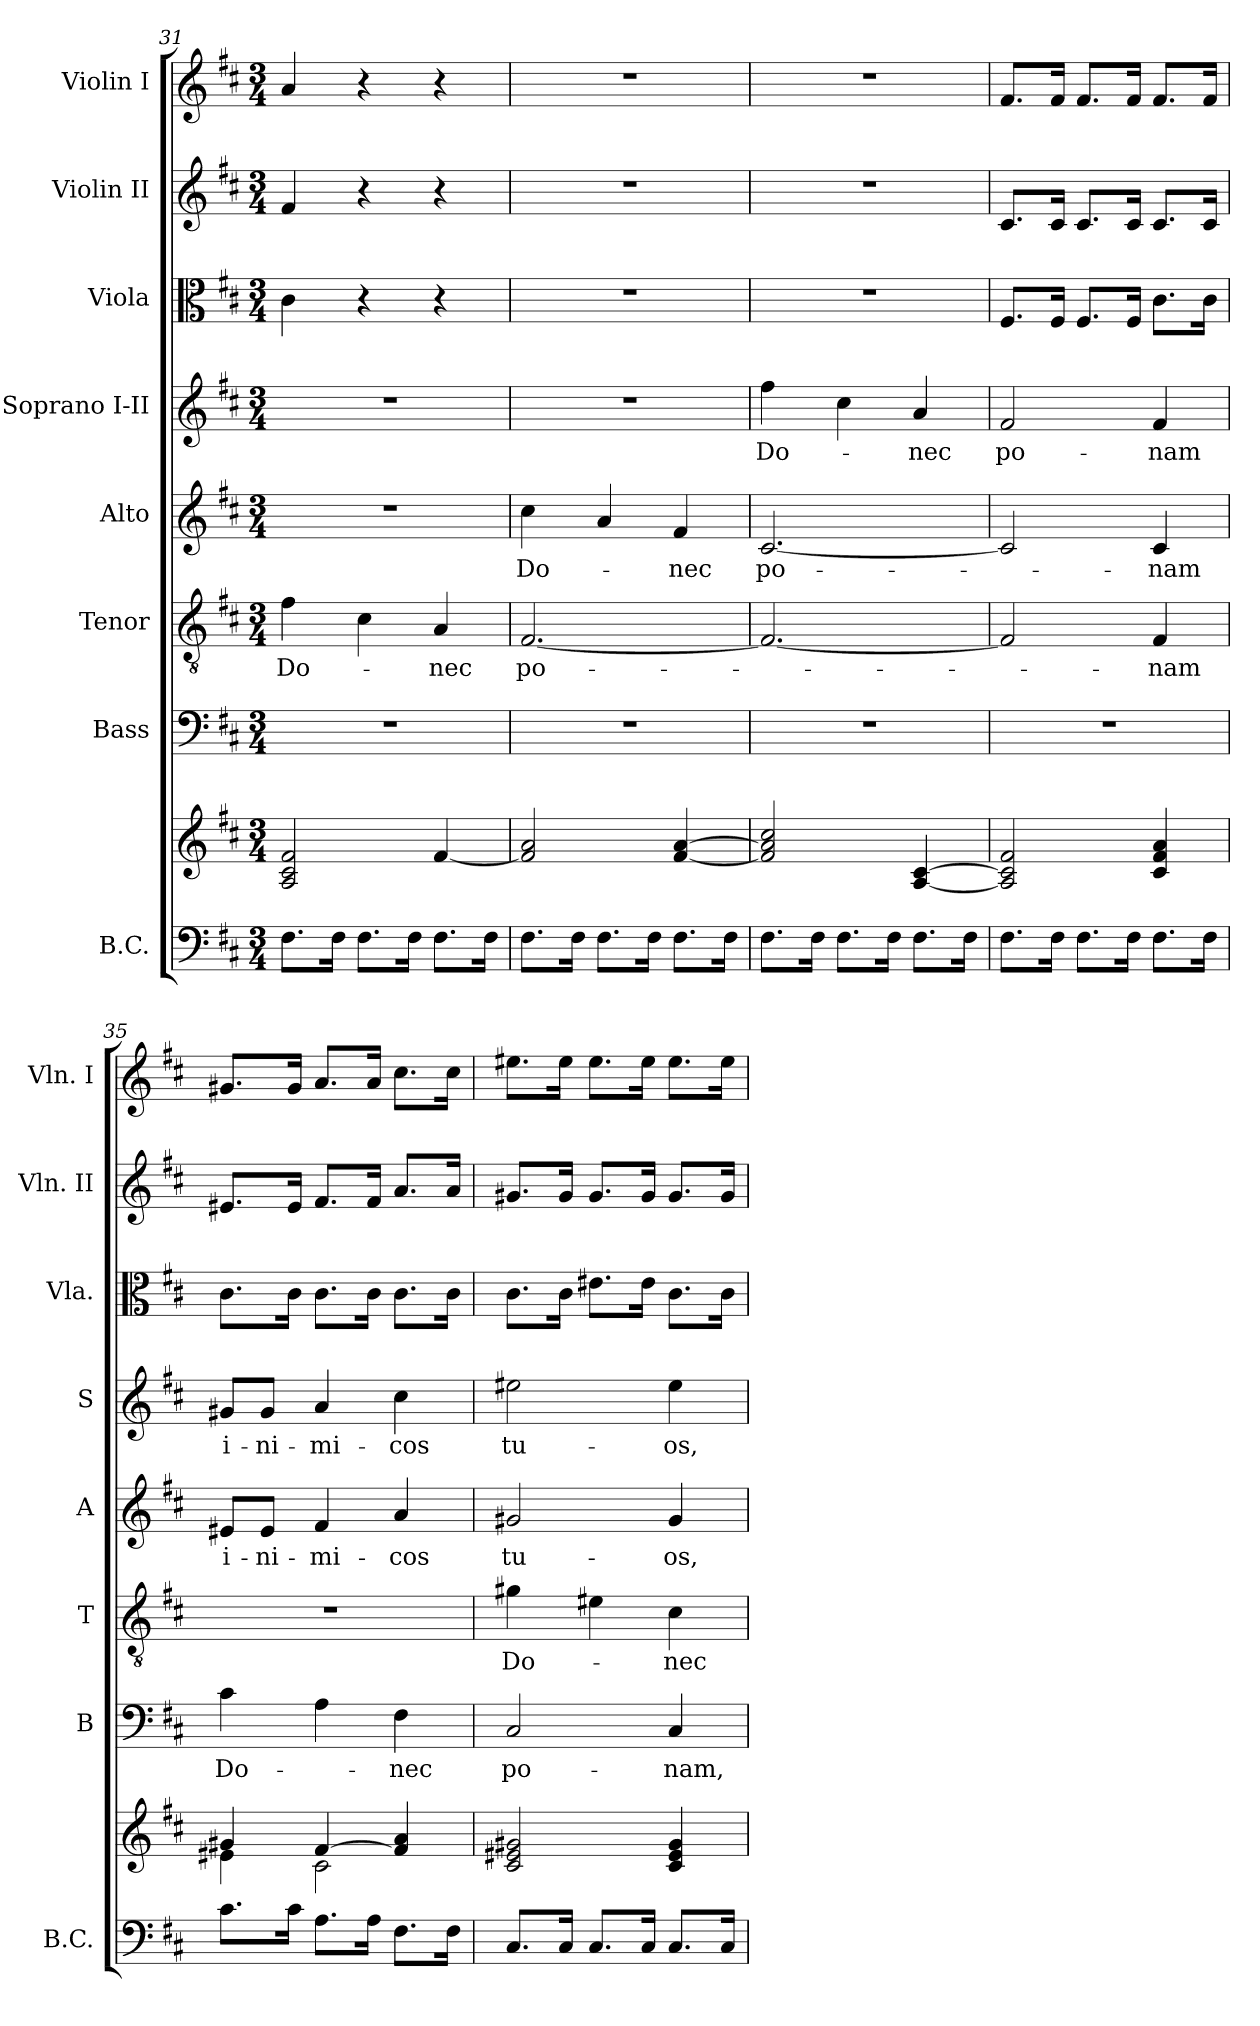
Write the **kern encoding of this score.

**kern	**kern	**kern	**text	**kern	**text	**kern	**text	**kern	**text	**kern	**kern	**kern
*part8	*part8	*part7	*part7	*part6	*part6	*part5	*part5	*part4	*part4	*part3	*part2	*part1
*staff9	*staff8	*staff7	*staff7	*staff6	*staff6	*staff5	*staff5	*staff4	*staff4	*staff3	*staff2	*staff1
*I"B.C.	*	*I"Bass	*	*I"Tenor	*	*I"Alto	*	*I"Soprano I-II	*	*I"Viola	*I"Violin II	*I"Violin I
*I'B.C.	*	*I'B	*	*I'T	*	*I'A	*	*I'S	*	*I'Vla.	*I'Vln. II	*I'Vln. I
*clefF4	*clefG2	*clefF4	*	*clefGv2	*	*clefG2	*	*clefG2	*	*clefC3	*clefG2	*clefG2
*k[f#c#]	*k[f#c#]	*k[f#c#]	*	*k[f#c#]	*	*k[f#c#]	*	*k[f#c#]	*	*k[f#c#]	*k[f#c#]	*k[f#c#]
*b:	*b:	*b:	*	*b:	*	*b:	*	*b:	*	*b:	*b:	*b:
*M3/4	*M3/4	*M3/4	*	*M3/4	*	*M3/4	*	*M3/4	*	*M3/4	*M3/4	*M3/4
=31	=31	=31	=31	=31	=31	=31	=31	=31	=31	=31	=31	=31
!	!	!	!	!	!LO:LY:b	!	!	!	!	!	!	!
8.F#\L	2A/ 2c#/ 2f#/	2.r	.	4f#\	Do-	2.r	.	2.r	.	4c#\	4f#/	4a/
16F#\Jk	.	.	.	.	.	.	.	.	.	.	.	.
8.F#\L	.	.	.	4c#\	.	.	.	.	.	4r	4r	4r
16F#\Jk	.	.	.	.	.	.	.	.	.	.	.	.
!	!	!	!	!	!LO:LY:b	!	!	!	!	!	!	!
8.F#\L	[4f#/	.	.	4A/	-nec	.	.	.	.	4r	4r	4r
16F#\Jk	.	.	.	.	.	.	.	.	.	.	.	.
=32	=32	=32	=32	=32	=32	=32	=32	=32	=32	=32	=32	=32
!	!	!	!	!	!LO:LY:b	!	!LO:LY:b	!	!	!	!	!
8.F#\L	2f#/] 2a/	2.r	.	[2.F#/	po-	4cc#\	Do-	2.r	.	2.r	2.r	2.r
16F#\Jk	.	.	.	.	.	.	.	.	.	.	.	.
8.F#\L	.	.	.	.	.	4a/	.	.	.	.	.	.
16F#\Jk	.	.	.	.	.	.	.	.	.	.	.	.
!	!	!	!	!	!	!	!LO:LY:b	!	!	!	!	!
8.F#\L	[4f#/ [4a/	.	.	.	.	4f#/	-nec	.	.	.	.	.
16F#\Jk	.	.	.	.	.	.	.	.	.	.	.	.
=33	=33	=33	=33	=33	=33	=33	=33	=33	=33	=33	=33	=33
!	!	!	!	!	!	!	!LO:LY:b	!	!LO:LY:b	!	!	!
8.F#\L	2f#/] 2a/] 2cc#/	2.r	.	2.F#/_	.	[2.c#/	po-	4ff#\	Do-	2.r	2.r	2.r
16F#\Jk	.	.	.	.	.	.	.	.	.	.	.	.
8.F#\L	.	.	.	.	.	.	.	4cc#\	.	.	.	.
16F#\Jk	.	.	.	.	.	.	.	.	.	.	.	.
!	!	!	!	!	!	!	!	!	!LO:LY:b	!	!	!
8.F#\L	[4A/ [4c#/	.	.	.	.	.	.	4a/	-nec	.	.	.
16F#\Jk	.	.	.	.	.	.	.	.	.	.	.	.
!!LO:PB:g=z
=34	=34	=34	=34	=34	=34	=34	=34	=34	=34	=34	=34	=34
!	!	!	!	!	!	!	!	!	!LO:LY:b	!	!	!
8.F#\L	2A/] 2c#/] 2f#/	2.r	.	2F#/]	.	2c#/]	.	2f#/	po-	8.F#/L	8.c#/L	8.f#/L
16F#\Jk	.	.	.	.	.	.	.	.	.	16F#/Jk	16c#/Jk	16f#/Jk
8.F#\L	.	.	.	.	.	.	.	.	.	8.F#/L	8.c#/L	8.f#/L
16F#\Jk	.	.	.	.	.	.	.	.	.	16F#/Jk	16c#/Jk	16f#/Jk
!	!	!	!	!	!LO:LY:b	!	!LO:LY:b	!	!LO:LY:b	!	!	!
8.F#\L	4c#/ 4f#/ 4a/	.	.	4F#/	-nam	4c#/	-nam	4f#/	-nam	8.c#\L	8.c#/L	8.f#/L
16F#\Jk	.	.	.	.	.	.	.	.	.	16c#\Jk	16c#/Jk	16f#/Jk
=35	=35	=35	=35	=35	=35	=35	=35	=35	=35	=35	=35	=35
*	*^	*	*	*	*	*	*	*	*	*	*	*
!	!	!	!	!LO:LY:b	!	!	!	!LO:LY:b	!	!LO:LY:b	!	!	!
8.c#\L	4g#X/	4e#X\	4c#\	Do-	2.r	.	8e#X/L	i-	8g#X/L	i-	8.c#\L	8.e#X/L	8.g#X/L
!	!	!	!	!	!	!	!	!LO:LY:b	!	!LO:LY:b	!	!	!
.	.	.	.	.	.	.	8e#/J	-ni-	8g#/J	-ni-	.	.	.
16c#\Jk	.	.	.	.	.	.	.	.	.	.	16c#\Jk	16e#/Jk	16g#/Jk
!	!	!	!	!	!	!	!	!LO:LY:b	!	!LO:LY:b	!	!	!
8.A\L	[>4f#/	2c#\	4A\	.	.	.	4f#/	-mi-	4a/	-mi-	8.c#\L	8.f#/L	8.a/L
16A\Jk	.	.	.	.	.	.	.	.	.	.	16c#\Jk	16f#/Jk	16a/Jk
!	!	!	!	!LO:LY:b	!	!	!	!LO:LY:b	!	!LO:LY:b	!	!	!
8.F#\L	4f#/] 4a/	.	4F#\	-nec	.	.	4a/	-cos	4cc#\	-cos	8.c#\L	8.a/L	8.cc#\L
16F#\Jk	.	.	.	.	.	.	.	.	.	.	16c#\Jk	16a/Jk	16cc#\Jk
*	*v	*v	*	*	*	*	*	*	*	*	*	*	*
=36	=36	=36	=36	=36	=36	=36	=36	=36	=36	=36	=36	=36
!	!	!	!LO:LY:b	!	!LO:LY:b	!	!LO:LY:b	!	!LO:LY:b	!	!	!
8.C#/L	2c#/ 2e#X/ 2g#X/	2C#/	po-	4g#X\	Do-	2g#X/	tu-	2ee#X\	tu-	8.c#\L	8.g#X/L	8.ee#X\L
16C#/Jk	.	.	.	.	.	.	.	.	.	16c#\Jk	16g#/Jk	16ee#\Jk
8.C#/L	.	.	.	4e#X\	.	.	.	.	.	8.e#X\L	8.g#/L	8.ee#\L
16C#/Jk	.	.	.	.	.	.	.	.	.	16e#\Jk	16g#/Jk	16ee#\Jk
!	!	!	!LO:LY:b	!	!LO:LY:b	!	!LO:LY:b	!	!LO:LY:b	!	!	!
8.C#/L	4c#/ 4e#/ 4g#/	4C#/	-nam,-	4c#\	-nec	4g#/	-os,	4ee#\	-os,	8.c#\L	8.g#/L	8.ee#\L
16C#/Jk	.	.	.	.	.	.	.	.	.	16c#\Jk	16g#/Jk	16ee#\Jk
=	=	=	=	=	=	=	=	=	=	=	=	=
*-	*-	*-	*-	*-	*-	*-	*-	*-	*-	*-	*-	*-
